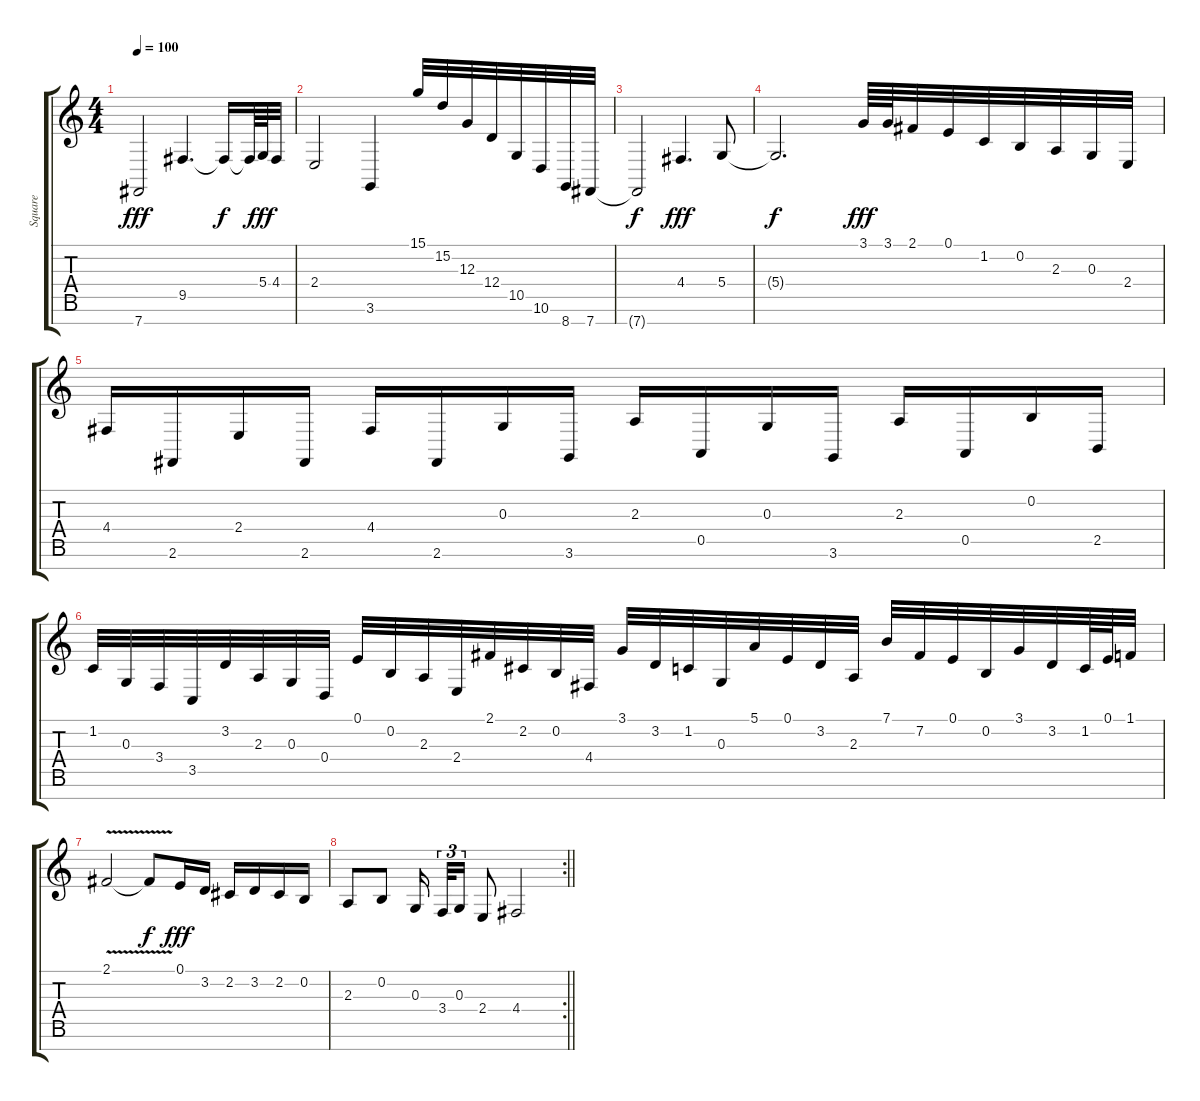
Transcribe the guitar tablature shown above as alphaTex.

\track ("Square" "Square") {instrument lead1square}
\staff {score tabs}
\tuning (E4 B3 G3 D3 A2 E2 B1) {hide}
\ts (4 4)
\tempo 100
\clef g2
\ks c
7.7.2{dy fff} 9.5.4{d} 9.5{t}.16{dy f} 9.5{t}.64 5.4.64{dy fff} 4.4.32 |
2.4.2 3.6.4 15.1.32 15.2.32 12.3.32 12.4.32 10.5.32 10.6.32 8.7.32 7.7.32 |
7.7{t}.2{dy f} 4.4.4{d dy fff} 5.4.8 |
5.4{t}.2{d dy f} 3.1.64{dy fff} 3.1.64 2.1.32 0.1.32 1.2.32 0.2.32 2.3.32 0.3.32 2.4.32 |
4.4.16 2.6.16 2.4.16 2.6.16 4.4.16 2.6.16 0.3.16 3.6.16 2.3.16 0.5.16 0.3.16 3.6.16 2.3.16 0.5.16 0.2.16 2.5.16 |
1.2.32 0.3.32 3.4.32 3.5.32 3.2.32 2.3.32 0.3.32 0.4.32 0.1.32 0.2.32 2.3.32 2.4.32 2.1.32 2.2.32 0.2.32 4.4.32 3.1.32 3.2.32 1.2.32 0.3.32 5.1.32 0.1.32 3.2.32 2.3.32 7.1.32 7.2.32 0.1.32 0.2.32 3.1.32 3.2.32 1.2.64 0.1.64 1.1.32 |
2.1{v}.2 2.1{t}.8{dy f} 0.1.16{dy fff} 3.2.16 2.2.16 3.2.16 2.2.16 0.2.16 |
\rc 2
\barLineRight lightlight
2.3.8 0.2.8 0.3.16{beam splitsecondary} 3.4.32{tu (3 2)} 0.3.16{tu (3 2)} 2.4.8 4.4.2
